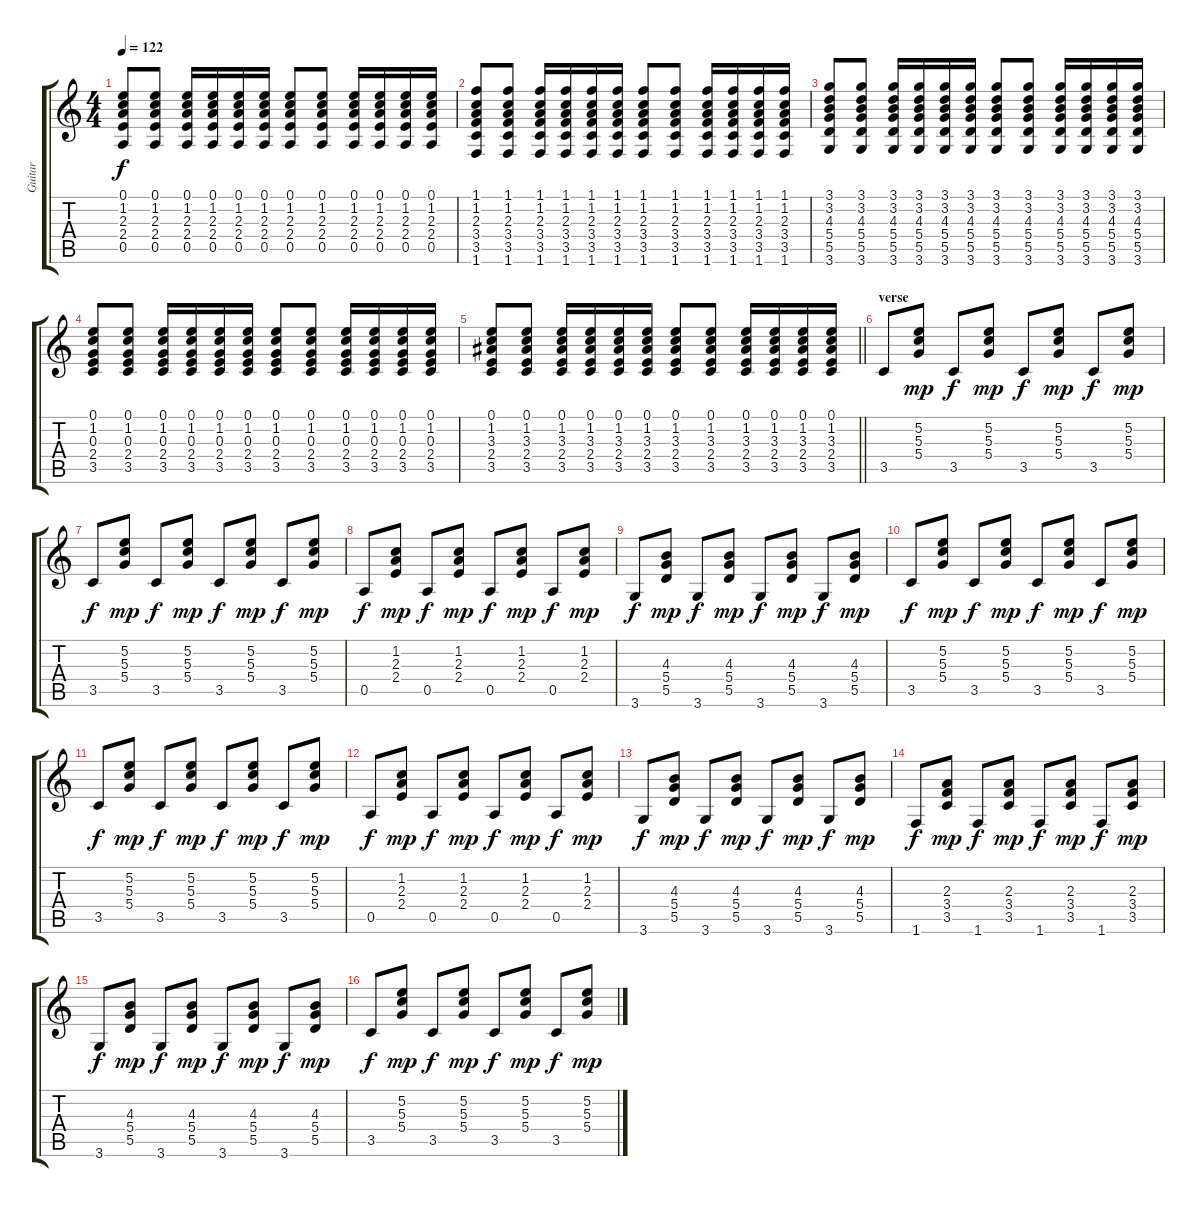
\track ("Guitar" "Guitar") {instrument acousticguitarsteel}
\staff {score tabs}
\tuning (E4 B3 G3 D3 A2 E2) {hide}
\ts (4 4)
\tempo 122
\clef g2
\ks c
(0.1 1.2 2.3 2.4 0.5).8{dy f} (0.1 1.2 2.3 2.4 0.5).8 (0.1 1.2 2.3 2.4 0.5).16 (0.1 1.2 2.3 2.4 0.5).16 (0.1 1.2 2.3 2.4 0.5).16 (0.1 1.2 2.3 2.4 0.5).16 (0.1 1.2 2.3 2.4 0.5).8 (0.1 1.2 2.3 2.4 0.5).8 (0.1 1.2 2.3 2.4 0.5).16 (0.1 1.2 2.3 2.4 0.5).16 (0.1 1.2 2.3 2.4 0.5).16 (0.1 1.2 2.3 2.4 0.5).16 |
(1.1 1.2 2.3 3.4 3.5 1.6).8 (1.1 1.2 2.3 3.4 3.5 1.6).8 (1.1 1.2 2.3 3.4 3.5 1.6).16 (1.1 1.2 2.3 3.4 3.5 1.6).16 (1.1 1.2 2.3 3.4 3.5 1.6).16 (1.1 1.2 2.3 3.4 3.5 1.6).16 (1.1 1.2 2.3 3.4 3.5 1.6).8 (1.1 1.2 2.3 3.4 3.5 1.6).8 (1.1 1.2 2.3 3.4 3.5 1.6).16 (1.1 1.2 2.3 3.4 3.5 1.6).16 (1.1 1.2 2.3 3.4 3.5 1.6).16 (1.1 1.2 2.3 3.4 3.5 1.6).16 |
(3.1 3.2 4.3 5.4 5.5 3.6).8 (3.1 3.2 4.3 5.4 5.5 3.6).8 (3.1 3.2 4.3 5.4 5.5 3.6).16 (3.1 3.2 4.3 5.4 5.5 3.6).16 (3.1 3.2 4.3 5.4 5.5 3.6).16 (3.1 3.2 4.3 5.4 5.5 3.6).16 (3.1 3.2 4.3 5.4 5.5 3.6).8 (3.1 3.2 4.3 5.4 5.5 3.6).8 (3.1 3.2 4.3 5.4 5.5 3.6).16 (3.1 3.2 4.3 5.4 5.5 3.6).16 (3.1 3.2 4.3 5.4 5.5 3.6).16 (3.1 3.2 4.3 5.4 5.5 3.6).16 |
(0.1 1.2 0.3 2.4 3.5).8 (0.1 1.2 0.3 2.4 3.5).8 (0.1 1.2 0.3 2.4 3.5).16 (0.1 1.2 0.3 2.4 3.5).16 (0.1 1.2 0.3 2.4 3.5).16 (0.1 1.2 0.3 2.4 3.5).16 (0.1 1.2 0.3 2.4 3.5).8 (0.1 1.2 0.3 2.4 3.5).8 (0.1 1.2 0.3 2.4 3.5).16 (0.1 1.2 0.3 2.4 3.5).16 (0.1 1.2 0.3 2.4 3.5).16 (0.1 1.2 0.3 2.4 3.5).16 |
\barLineRight lightlight
(0.1 1.2 3.3 2.4 3.5).8 (0.1 1.2 3.3 2.4 3.5).8 (0.1 1.2 3.3 2.4 3.5).16 (0.1 1.2 3.3 2.4 3.5).16 (0.1 1.2 3.3 2.4 3.5).16 (0.1 1.2 3.3 2.4 3.5).16 (0.1 1.2 3.3 2.4 3.5).8 (0.1 1.2 3.3 2.4 3.5).8 (0.1 1.2 3.3 2.4 3.5).16 (0.1 1.2 3.3 2.4 3.5).16 (0.1 1.2 3.3 2.4 3.5).16 (0.1 1.2 3.3 2.4 3.5).16 |
\section ("" "verse")
3.5.8{volume 5} (5.2 5.3 5.4).8{dy mp} 3.5.8{dy f} (5.2 5.3 5.4).8{dy mp} 3.5.8{dy f} (5.2 5.3 5.4).8{dy mp} 3.5.8{dy f} (5.2 5.3 5.4).8{dy mp} |
3.5.8{dy f} (5.2 5.3 5.4).8{dy mp} 3.5.8{dy f} (5.2 5.3 5.4).8{dy mp} 3.5.8{dy f} (5.2 5.3 5.4).8{dy mp} 3.5.8{dy f} (5.2 5.3 5.4).8{dy mp} |
0.5.8{dy f} (1.2 2.3 2.4).8{dy mp} 0.5.8{dy f} (1.2 2.3 2.4).8{dy mp} 0.5.8{dy f} (1.2 2.3 2.4).8{dy mp} 0.5.8{dy f} (1.2 2.3 2.4).8{dy mp} |
3.6.8{dy f} (4.3 5.4 5.5).8{dy mp} 3.6.8{dy f} (4.3 5.4 5.5).8{dy mp} 3.6.8{dy f} (4.3 5.4 5.5).8{dy mp} 3.6.8{dy f} (4.3 5.4 5.5).8{dy mp} |
3.5.8{dy f} (5.2 5.3 5.4).8{dy mp} 3.5.8{dy f} (5.2 5.3 5.4).8{dy mp} 3.5.8{dy f} (5.2 5.3 5.4).8{dy mp} 3.5.8{dy f} (5.2 5.3 5.4).8{dy mp} |
3.5.8{dy f} (5.2 5.3 5.4).8{dy mp} 3.5.8{dy f} (5.2 5.3 5.4).8{dy mp} 3.5.8{dy f} (5.2 5.3 5.4).8{dy mp} 3.5.8{dy f} (5.2 5.3 5.4).8{dy mp} |
0.5.8{dy f} (1.2 2.3 2.4).8{dy mp} 0.5.8{dy f} (1.2 2.3 2.4).8{dy mp} 0.5.8{dy f} (1.2 2.3 2.4).8{dy mp} 0.5.8{dy f} (1.2 2.3 2.4).8{dy mp} |
3.6.8{dy f} (4.3 5.4 5.5).8{dy mp} 3.6.8{dy f} (4.3 5.4 5.5).8{dy mp} 3.6.8{dy f} (4.3 5.4 5.5).8{dy mp} 3.6.8{dy f} (4.3 5.4 5.5).8{dy mp} |
1.6.8{dy f} (2.3 3.4 3.5).8{dy mp} 1.6.8{dy f} (2.3 3.4 3.5).8{dy mp} 1.6.8{dy f} (2.3 3.4 3.5).8{dy mp} 1.6.8{dy f} (2.3 3.4 3.5).8{dy mp} |
3.6.8{dy f} (4.3 5.4 5.5).8{dy mp} 3.6.8{dy f} (4.3 5.4 5.5).8{dy mp} 3.6.8{dy f} (4.3 5.4 5.5).8{dy mp} 3.6.8{dy f} (4.3 5.4 5.5).8{dy mp} |
3.5.8{dy f} (5.2 5.3 5.4).8{dy mp} 3.5.8{dy f} (5.2 5.3 5.4).8{dy mp} 3.5.8{dy f} (5.2 5.3 5.4).8{dy mp} 3.5.8{dy f} (5.2 5.3 5.4).8{dy mp}
